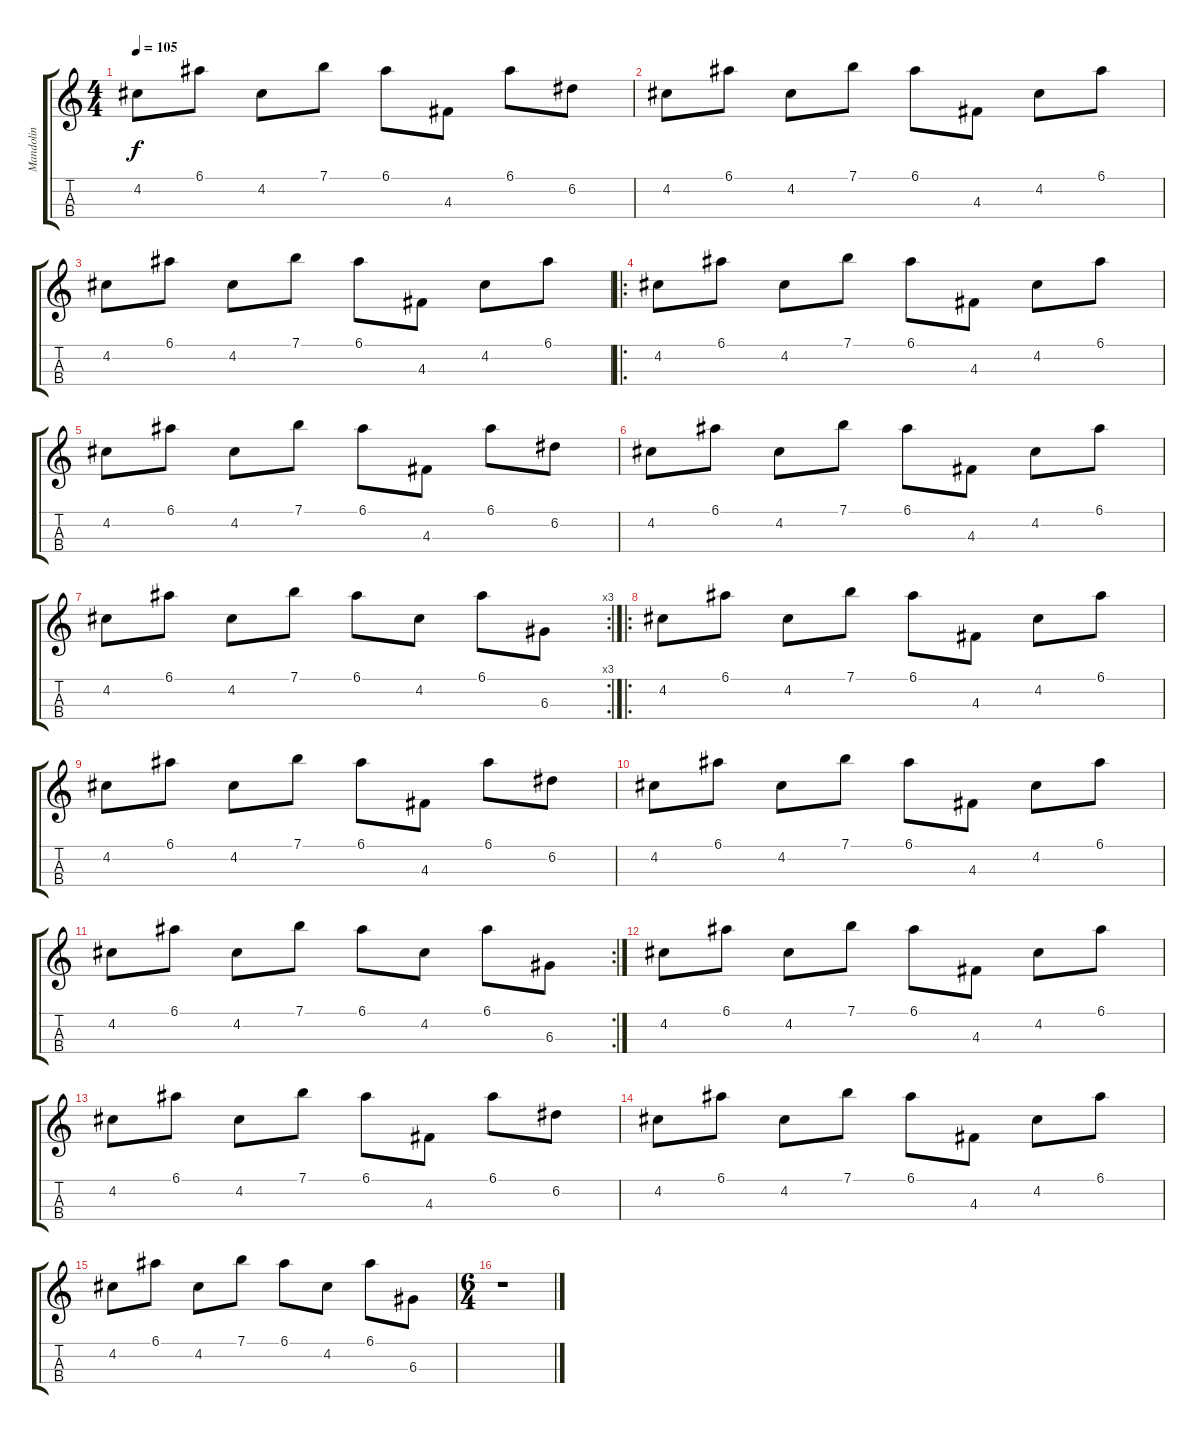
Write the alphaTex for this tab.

\track ("Mandolin" "Mandolin") {instrument musicbox}
\staff {score tabs}
\tuning (E5 A4 D4 G3) {hide}
\ts (4 4)
\tempo 105
\clef g2
\ks c
4.2.8{dy f} 6.1.8 4.2.8 7.1.8 6.1.8 4.3.8 6.1.8 6.2.8 |
4.2.8 6.1.8 4.2.8 7.1.8 6.1.8 4.3.8 4.2.8 6.1.8 |
4.2.8 6.1.8 4.2.8 7.1.8 6.1.8 4.3.8 4.2.8 6.1.8 |
\ro
4.2.8 6.1.8 4.2.8 7.1.8 6.1.8 4.3.8 4.2.8 6.1.8 |
4.2.8 6.1.8 4.2.8 7.1.8 6.1.8 4.3.8 6.1.8 6.2.8 |
4.2.8 6.1.8 4.2.8 7.1.8 6.1.8 4.3.8 4.2.8 6.1.8 |
\rc 3
4.2.8 6.1.8 4.2.8 7.1.8 6.1.8 4.2.8 6.1.8 6.3.8 |
\ro
4.2.8 6.1.8 4.2.8 7.1.8 6.1.8 4.3.8 4.2.8 6.1.8 |
4.2.8 6.1.8 4.2.8 7.1.8 6.1.8 4.3.8 6.1.8 6.2.8 |
4.2.8 6.1.8 4.2.8 7.1.8 6.1.8 4.3.8 4.2.8 6.1.8 |
\rc 2
4.2.8 6.1.8 4.2.8 7.1.8 6.1.8 4.2.8 6.1.8 6.3.8 |
4.2.8 6.1.8 4.2.8 7.1.8 6.1.8 4.3.8 4.2.8 6.1.8 |
4.2.8 6.1.8 4.2.8 7.1.8 6.1.8 4.3.8 6.1.8 6.2.8 |
4.2.8 6.1.8 4.2.8 7.1.8 6.1.8 4.3.8 4.2.8 6.1.8 |
4.2.8 6.1.8 4.2.8 7.1.8 6.1.8 4.2.8 6.1.8 6.3.8 |
\ts (6 4)
r.1
